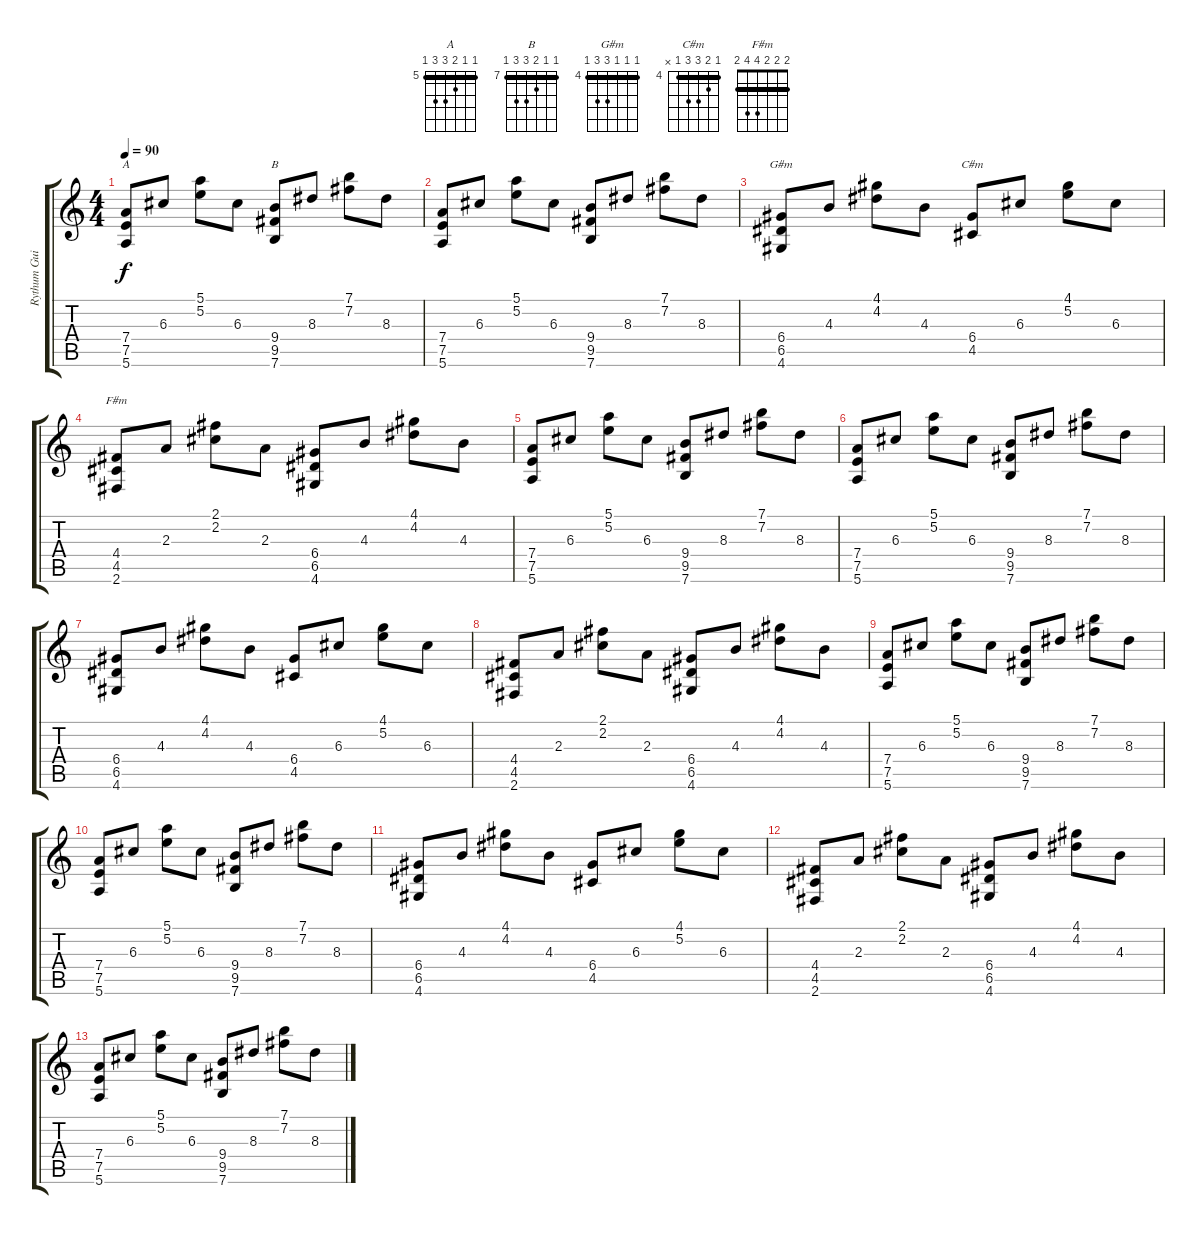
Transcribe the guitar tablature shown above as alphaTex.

\track ("Rythum Guitar" "Rythum Gui") {instrument acousticguitarnylon}
\staff {score tabs}
\tuning (E4 B3 G3 D3 A2 E2) {hide}
\chord ("A" 5 5 6 7 7 5) {firstfret 5 barre 5}
\chord ("B" 7 7 8 9 9 7) {firstfret 7 barre 7}
\chord ("G#m" 4 4 4 6 6 4) {firstfret 4 barre 4}
\chord ("C#m" 4 5 6 6 4 x) {firstfret 4 barre 4}
\chord ("F#m" 2 2 2 4 4 2) {barre 2}
\ts (4 4)
\tempo 90
\clef g2
\ks c
(7.4 7.5 5.6).8{ch "A" dy f} 6.3.8 (5.1 5.2).8 6.3.8 (9.4 9.5 7.6).8{ch "B"} 8.3.8 (7.1 7.2).8 8.3.8 |
(7.4 7.5 5.6).8 6.3.8 (5.1 5.2).8 6.3.8 (9.4 9.5 7.6).8 8.3.8 (7.1 7.2).8 8.3.8 |
(6.4 6.5 4.6).8{ch "G#m"} 4.3.8 (4.1 4.2).8 4.3.8 (6.4 4.5).8{ch "C#m"} 6.3.8 (4.1 5.2).8 6.3.8 |
(4.4 4.5 2.6).8{ch "F#m"} 2.3.8 (2.1 2.2).8 2.3.8 (6.4 6.5 4.6).8 4.3.8 (4.1 4.2).8 4.3.8 |
(7.4 7.5 5.6).8 6.3.8 (5.1 5.2).8 6.3.8 (9.4 9.5 7.6).8 8.3.8 (7.1 7.2).8 8.3.8 |
(7.4 7.5 5.6).8 6.3.8 (5.1 5.2).8 6.3.8 (9.4 9.5 7.6).8 8.3.8 (7.1 7.2).8 8.3.8 |
(6.4 6.5 4.6).8 4.3.8 (4.1 4.2).8 4.3.8 (6.4 4.5).8 6.3.8 (4.1 5.2).8 6.3.8 |
(4.4 4.5 2.6).8 2.3.8 (2.1 2.2).8 2.3.8 (6.4 6.5 4.6).8 4.3.8 (4.1 4.2).8 4.3.8 |
(7.4 7.5 5.6).8 6.3.8 (5.1 5.2).8 6.3.8 (9.4 9.5 7.6).8 8.3.8 (7.1 7.2).8 8.3.8 |
(7.4 7.5 5.6).8 6.3.8 (5.1 5.2).8 6.3.8 (9.4 9.5 7.6).8 8.3.8 (7.1 7.2).8 8.3.8 |
(6.4 6.5 4.6).8 4.3.8 (4.1 4.2).8 4.3.8 (6.4 4.5).8 6.3.8 (4.1 5.2).8 6.3.8 |
(4.4 4.5 2.6).8 2.3.8 (2.1 2.2).8 2.3.8 (6.4 6.5 4.6).8 4.3.8 (4.1 4.2).8 4.3.8 |
(7.4 7.5 5.6).8 6.3.8 (5.1 5.2).8 6.3.8 (9.4 9.5 7.6).8 8.3.8 (7.1 7.2).8 8.3.8
